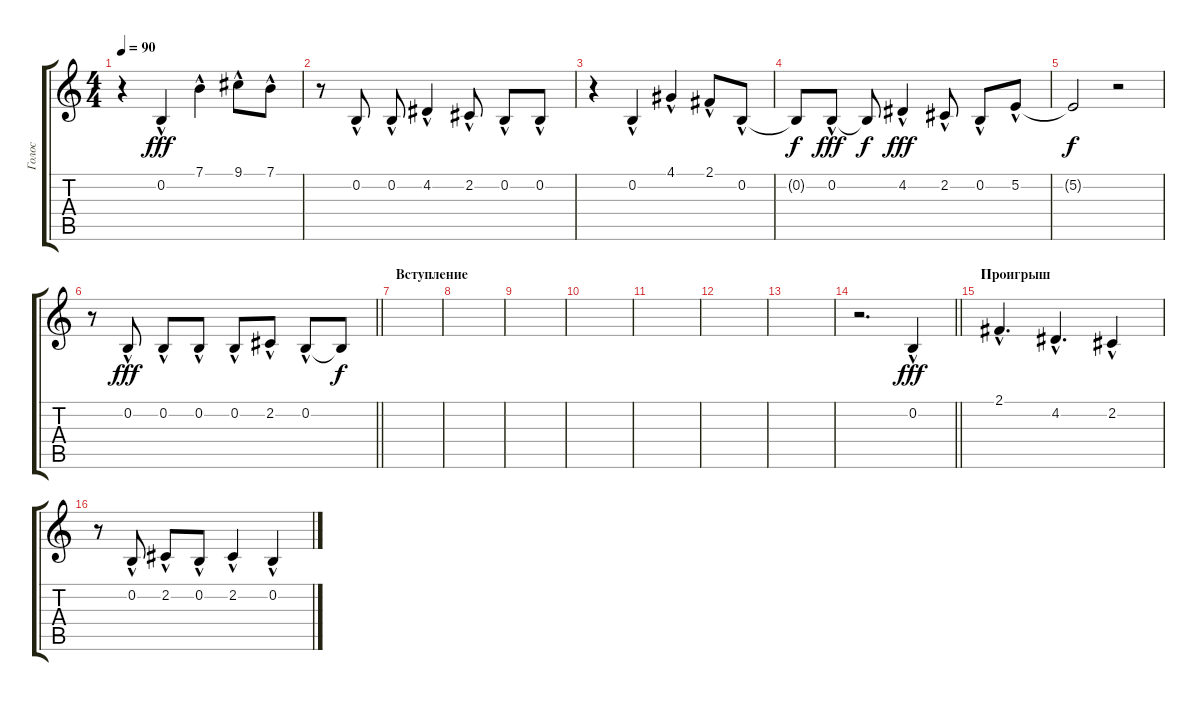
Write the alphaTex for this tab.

\track ("Голос" "Голос") {instrument altosax}
\staff {score tabs}
\tuning (E4 B3 G3 D3 A2 E2) {hide}
\ts (4 4)
\tempo 90
\clef g2
\ks c
r.4{dy fff} 0.2{hac}.4 7.1{hac}.4 9.1{hac}.8 7.1{hac}.8 |
r.8 0.2{hac}.8 0.2{hac}.8 4.2{hac}.4 2.2{hac}.8 0.2{hac}.8 0.2{hac}.8 |
r.4 0.2{hac}.4 4.1{hac}.4 2.1{hac}.8 0.2{hac}.8 |
0.2{t}.8{dy f} 0.2{hac}.8{dy fff} 0.2{t}.8{dy f} 4.2{hac}.4{dy fff} 2.2{hac}.8 0.2{hac}.8 5.2{hac}.8 |
5.2{t}.2{dy f} r.2 |
\barLineRight lightlight
r.8 0.2{hac}.8{dy fff} 0.2{hac}.8 0.2{hac}.8 0.2{hac}.8 2.2{hac}.8 0.2{hac}.8 0.2{t}.8{dy f} |
\section ("" "Вступление")
|
|
|
|
|
|
|
\barLineRight lightlight
r.2{d} 0.2{hac}.4{dy fff} |
\section ("" "Проигрыш")
2.1{hac}.4{d} 4.2{hac}.4{d} 2.2{hac}.4 |
r.8 0.2{hac}.8 2.2{hac}.8 0.2{hac}.8 2.2{hac}.4 0.2{hac}.4
